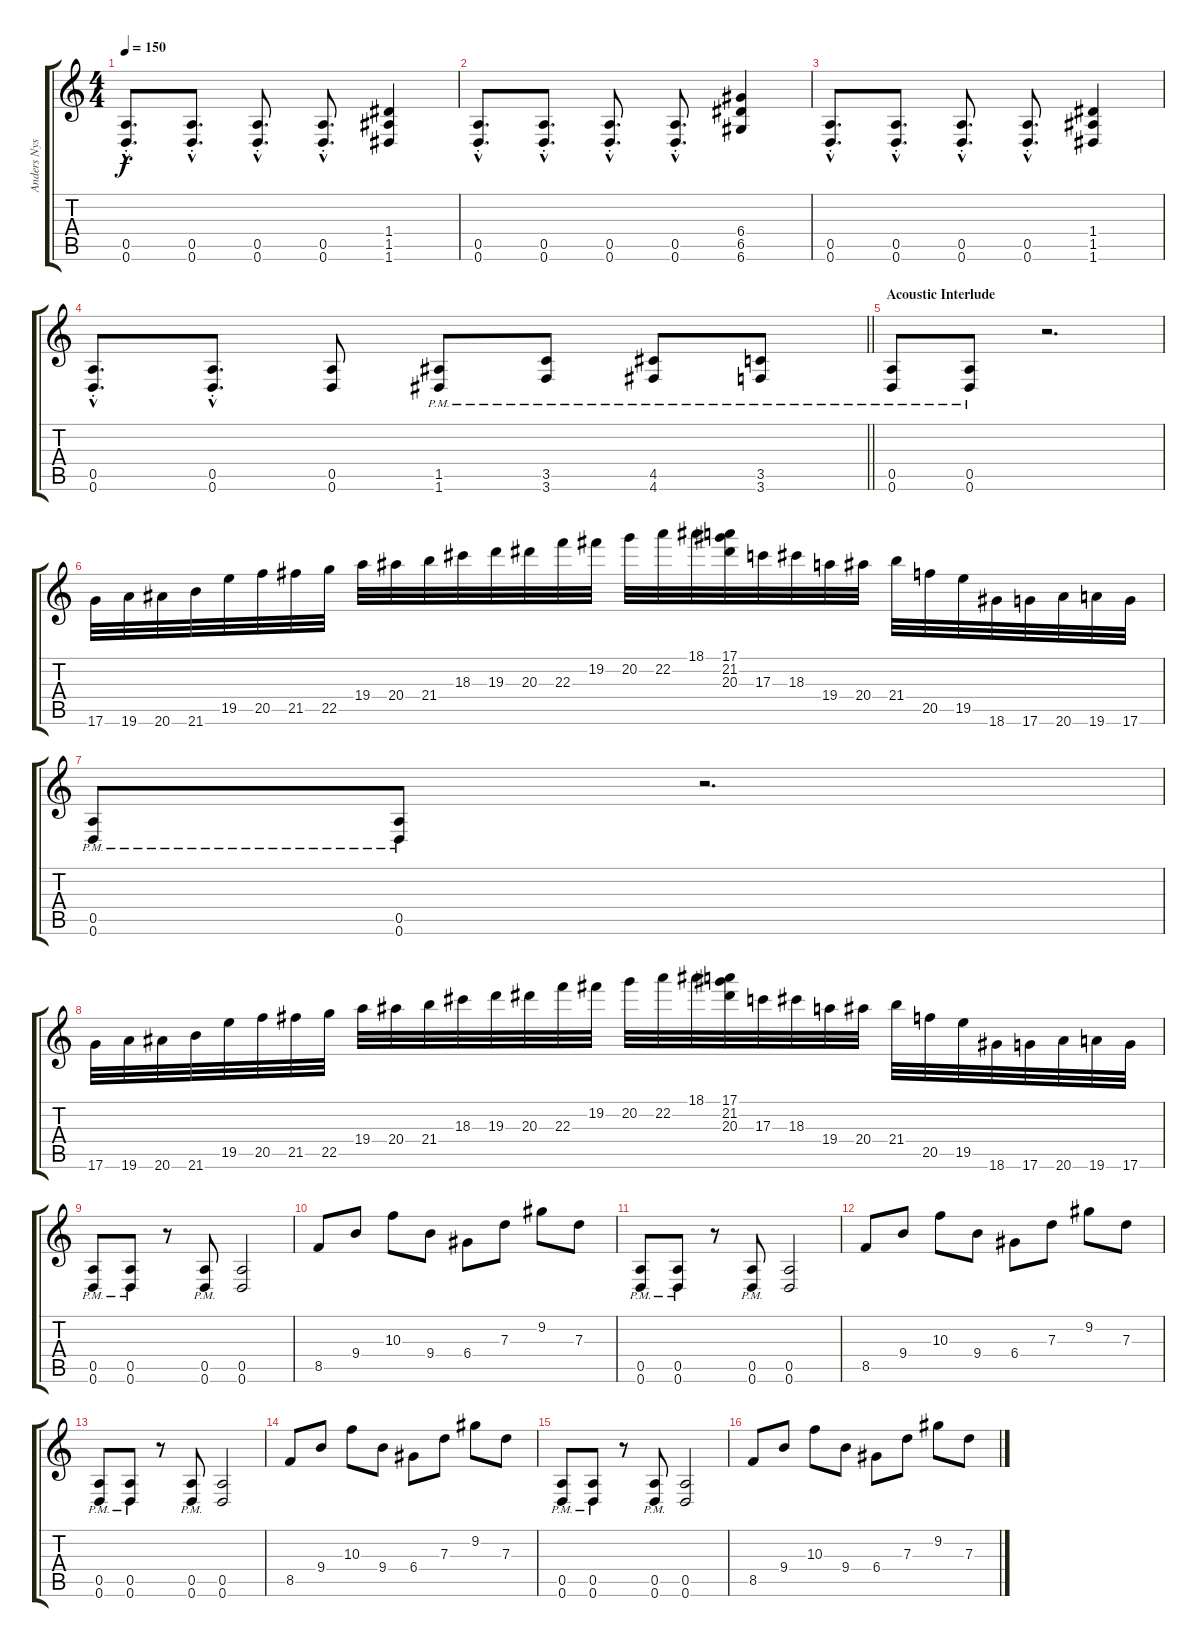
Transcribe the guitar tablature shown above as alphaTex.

\track ("Anders Nyström 2" "Anders Nys") {instrument distortionguitar}
\staff {score tabs}
\tuning (E4 B3 G3 D3 A2 D2) {hide}
\ts (4 4)
\tempo 150
\clef g2
\ks c
(0.5{hac st} 0.6{hac st}).8{d dy f balance 16} (0.5{hac st} 0.6{hac st}).8{d} (0.5{hac st} 0.6{hac st}).8{d} (0.5{hac st} 0.6{hac st}).8{d} (1.4 1.5 1.6).4 |
(0.5{hac st} 0.6{hac st}).8{d} (0.5{hac st} 0.6{hac st}).8{d} (0.5{hac st} 0.6{hac st}).8{d} (0.5{hac st} 0.6{hac st}).8{d} (6.4 6.5 6.6).4 |
(0.5{hac st} 0.6{hac st}).8{d balance 16} (0.5{hac st} 0.6{hac st}).8{d} (0.5{hac st} 0.6{hac st}).8{d} (0.5{hac st} 0.6{hac st}).8{d} (1.4 1.5 1.6).4 |
\barLineRight lightlight
(0.5{hac st} 0.6{hac st}).8{d} (0.5{hac st} 0.6{hac st}).8{d} (0.5 0.6).8 (1.5{pm} 1.6{pm}).8 (3.5{pm} 3.6{pm}).8 (4.5{pm} 4.6{pm}).8 (3.5{pm} 3.6{pm}).8 |
\section ("" "Acoustic Interlude")
(0.5{pm} 0.6).8 (0.5{pm} 0.6).8 r.2{d} |
17.6.32{volume 15 instrument overdrivenguitar} 19.6.32 20.6.32 21.6.32 19.5.32 20.5.32 21.5.32 22.5.32 19.4.32 20.4.32 21.4.32 18.3.32 19.3.32 20.3.32 22.3.32 19.2.32 20.2.32 22.2.32 18.1.32 (17.1 21.2 20.3).32 17.3.32 18.3.32 19.4.32 20.4.32 21.4.32 20.5.32 19.5.32 18.6.32 17.6.32 20.6.32 19.6.32 17.6.32 |
(0.5{pm} 0.6).8{instrument distortionguitar} (0.5{pm} 0.6).8 r.2{d} |
17.6.32{volume 15 instrument overdrivenguitar} 19.6.32 20.6.32 21.6.32 19.5.32 20.5.32 21.5.32 22.5.32 19.4.32 20.4.32 21.4.32 18.3.32 19.3.32 20.3.32 22.3.32 19.2.32 20.2.32 22.2.32 18.1.32 (17.1 21.2 20.3).32 17.3.32 18.3.32 19.4.32 20.4.32 21.4.32 20.5.32 19.5.32 18.6.32 17.6.32 20.6.32 19.6.32 17.6.32 |
(0.5{pm} 0.6).8{instrument distortionguitar} (0.5{pm} 0.6).8 r.8 (0.5{pm} 0.6).8 (0.5 0.6).2 |
8.5.8 9.4.8 10.3.8 9.4.8 6.4.8 7.3.8 9.2.8 7.3.8 |
(0.5{pm} 0.6).8 (0.5{pm} 0.6).8 r.8 (0.5{pm} 0.6).8 (0.5 0.6).2 |
8.5.8 9.4.8 10.3.8 9.4.8 6.4.8 7.3.8 9.2.8 7.3.8 |
(0.5{pm} 0.6).8 (0.5{pm} 0.6).8 r.8 (0.5{pm} 0.6).8 (0.5 0.6).2 |
8.5.8 9.4.8 10.3.8 9.4.8 6.4.8 7.3.8 9.2.8 7.3.8 |
(0.5{pm} 0.6).8 (0.5{pm} 0.6).8 r.8 (0.5{pm} 0.6).8 (0.5 0.6).2 |
8.5.8 9.4.8 10.3.8 9.4.8 6.4.8 7.3.8 9.2.8 7.3.8
